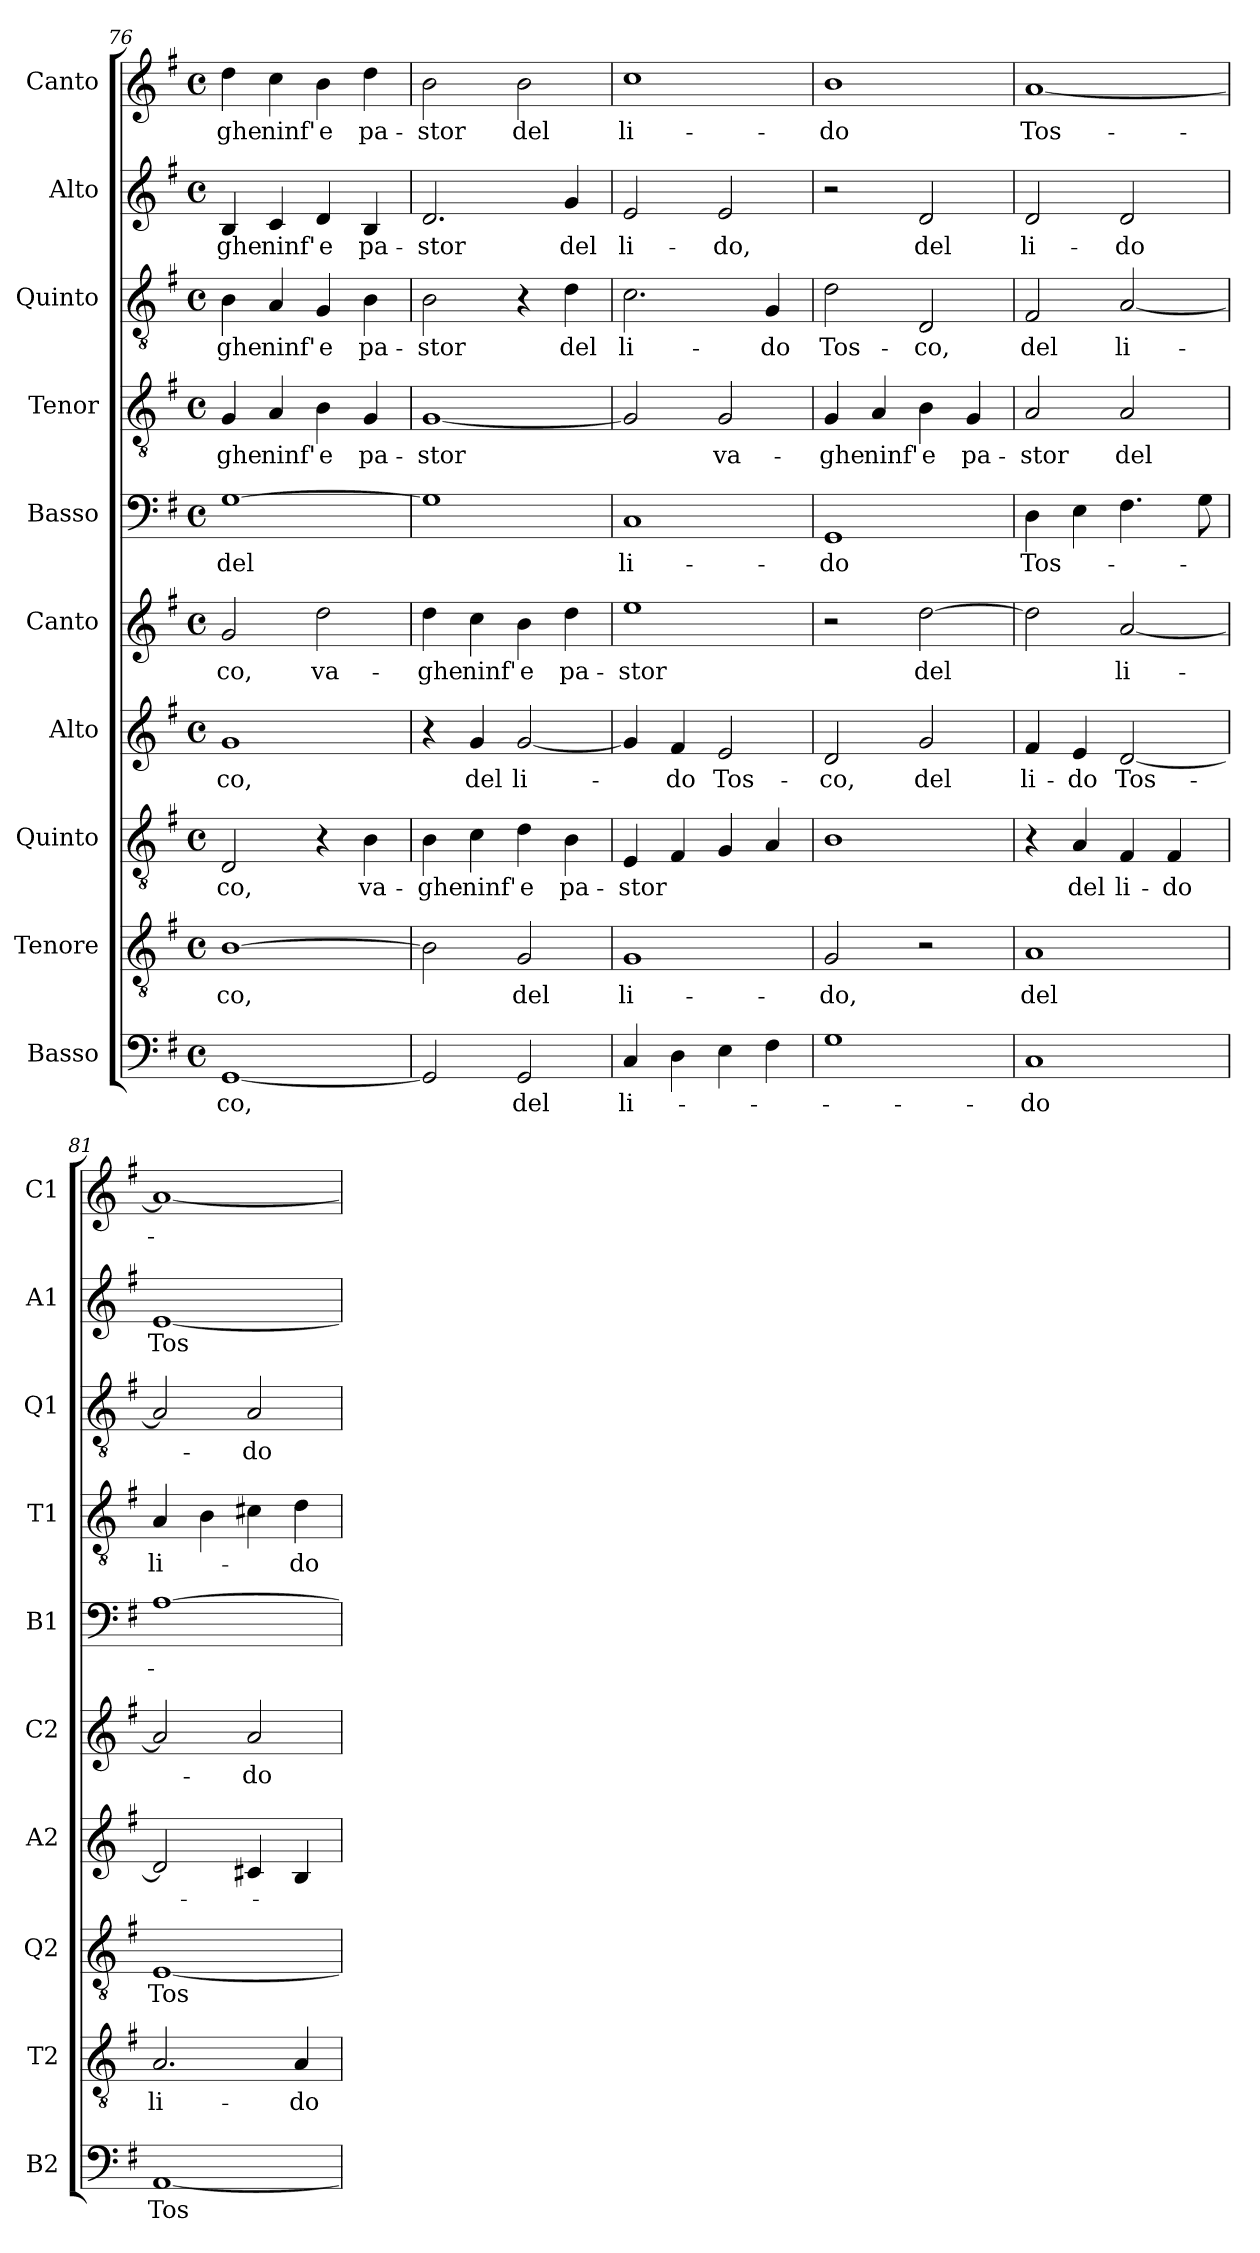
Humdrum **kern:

**kern	**text	**kern	**text	**kern	**text	**kern	**text	**kern	**text	**kern	**text	**kern	**text	**kern	**text	**kern	**text	**kern	**text
*part10	*part10	*part9	*part9	*part8	*part8	*part7	*part7	*part6	*part6	*part5	*part5	*part4	*part4	*part3	*part3	*part2	*part2	*part1	*part1
*staff10	*staff10	*staff9	*staff9	*staff8	*staff8	*staff7	*staff7	*staff6	*staff6	*staff5	*staff5	*staff4	*staff4	*staff3	*staff3	*staff2	*staff2	*staff1	*staff1
*I"Basso	*	*I"Tenore	*	*I"Quinto	*	*I"Alto	*	*I"Canto	*	*I"Basso	*	*I"Tenor	*	*I"Quinto	*	*I"Alto	*	*I"Canto	*
*I'B2	*	*I'T2	*	*I'Q2	*	*I'A2	*	*I'C2	*	*I'B1	*	*I'T1	*	*I'Q1	*	*I'A1	*	*I'C1	*
*clefF4	*	*clefGv2	*	*clefGv2	*	*clefG2	*	*clefG2	*	*clefF4	*	*clefGv2	*	*clefGv2	*	*clefG2	*	*clefG2	*
*k[f#]	*	*k[f#]	*	*k[f#]	*	*k[f#]	*	*k[f#]	*	*k[f#]	*	*k[f#]	*	*k[f#]	*	*k[f#]	*	*k[f#]	*
*G:	*	*G:	*	*G:	*	*G:	*	*G:	*	*G:	*	*G:	*	*G:	*	*G:	*	*G:	*
*M4/4	*	*M4/4	*	*M4/4	*	*M4/4	*	*M4/4	*	*M4/4	*	*M4/4	*	*M4/4	*	*M4/4	*	*M4/4	*
*met(c)	*	*met(c)	*	*met(c)	*	*met(c)	*	*met(c)	*	*met(c)	*	*met(c)	*	*met(c)	*	*met(c)	*	*met(c)	*
=76	=76	=76	=76	=76	=76	=76	=76	=76	=76	=76	=76	=76	=76	=76	=76	=76	=76	=76	=76
!	!LO:LY:b	!	!LO:LY:b	!	!LO:LY:b	!	!LO:LY:b	!	!LO:LY:b	!	!LO:LY:b	!	!LO:LY:b	!	!LO:LY:b	!	!LO:LY:b	!	!LO:LY:b
[1GG	-co,	[1B	-co,	2D/	-co,	1g	-co,	2g/	-co,	[1G	del	4G/	-ghe	4B\	-ghe	4B/	-ghe	4dd\	-ghe
!	!	!	!	!	!	!	!	!	!	!	!	!	!LO:LY:b	!	!LO:LY:b	!	!LO:LY:b	!	!LO:LY:b
.	.	.	.	.	.	.	.	.	.	.	.	4A/	ninf'	4A/	ninf'	4c/	ninf'	4cc\	ninf'
!	!	!	!	!	!	!	!	!	!LO:LY:b	!	!	!	!LO:LY:b	!	!LO:LY:b	!	!LO:LY:b	!	!LO:LY:b
.	.	.	.	4r	.	.	.	2dd\	va-	.	.	4B\	e	4G/	e	4d/	e	4b\	e
!	!	!	!	!	!LO:LY:b	!	!	!	!	!	!	!	!LO:LY:b	!	!LO:LY:b	!	!LO:LY:b	!	!LO:LY:b
.	.	.	.	4B\	va-	.	.	.	.	.	.	4G/	pa-	4B\	pa-	4B/	pa-	4dd\	pa-
=77	=77	=77	=77	=77	=77	=77	=77	=77	=77	=77	=77	=77	=77	=77	=77	=77	=77	=77	=77
!	!	!	!	!	!LO:LY:b	!	!	!	!LO:LY:b	!	!	!	!LO:LY:b	!	!LO:LY:b	!	!LO:LY:b	!	!LO:LY:b
2GG/]	.	2B\]	.	4B\	-ghe	4r	.	4dd\	-ghe	1G]	.	[1G	-stor	2B\	-stor	2.d/	-stor	2b\	-stor
!	!	!	!	!	!LO:LY:b	!	!LO:LY:b	!	!LO:LY:b	!	!	!	!	!	!	!	!	!	!
.	.	.	.	4c\	ninf'	4g/	del	4cc\	ninf'	.	.	.	.	.	.	.	.	.	.
!	!LO:LY:b	!	!LO:LY:b	!	!LO:LY:b	!	!LO:LY:b	!	!LO:LY:b	!	!	!	!	!	!	!	!	!	!LO:LY:b
2GG/	del	2G/	del	4d\	e	[2g/	li-	4b\	e	.	.	.	.	4r	.	.	.	2b\	del
!	!	!	!	!	!LO:LY:b	!	!	!	!LO:LY:b	!	!	!	!	!	!LO:LY:b	!	!LO:LY:b	!	!
.	.	.	.	4B\	pa-	.	.	4dd\	pa-	.	.	.	.	4d\	del	4g/	del	.	.
!!LO:PB:g=z
=78	=78	=78	=78	=78	=78	=78	=78	=78	=78	=78	=78	=78	=78	=78	=78	=78	=78	=78	=78
!	!LO:LY:b	!	!LO:LY:b	!	!LO:LY:b	!	!	!	!LO:LY:b	!	!LO:LY:b	!	!	!	!LO:LY:b	!	!LO:LY:b	!	!LO:LY:b
4C/	li-	1G	li-	4E/	-stor	4g/]	.	1ee	-stor	1C	li-	2G/]	.	2.c\	li-	2e/	li-	1cc	li-
!	!	!	!	!	!	!	!LO:LY:b	!	!	!	!	!	!	!	!	!	!	!	!
4D\	.	.	.	4F#/	.	4f#/	-do	.	.	.	.	.	.	.	.	.	.	.	.
!	!	!	!	!	!	!	!LO:LY:b	!	!	!	!	!	!LO:LY:b	!	!	!	!LO:LY:b	!	!
4E\	.	.	.	4G/	.	2e/	Tos-	.	.	.	.	2G/	va-	.	.	2e/	-do,	.	.
!	!	!	!	!	!	!	!	!	!	!	!	!	!	!	!LO:LY:b	!	!	!	!
4F#\	.	.	.	4A/	.	.	.	.	.	.	.	.	.	4G/	-do	.	.	.	.
=79	=79	=79	=79	=79	=79	=79	=79	=79	=79	=79	=79	=79	=79	=79	=79	=79	=79	=79	=79
!	!	!	!LO:LY:b	!	!	!	!LO:LY:b	!	!	!	!LO:LY:b	!	!LO:LY:b	!	!LO:LY:b	!	!	!	!LO:LY:b
1G	.	2G/	-do,	1B	.	2d/	-co,	2r	.	1GG	-do	4G/	-ghe	2d\	Tos-	2r	.	1b	-do
!	!	!	!	!	!	!	!	!	!	!	!	!	!LO:LY:b	!	!	!	!	!	!
.	.	.	.	.	.	.	.	.	.	.	.	4A/	ninf'	.	.	.	.	.	.
!	!	!	!	!	!	!	!LO:LY:b	!	!LO:LY:b	!	!	!	!LO:LY:b	!	!LO:LY:b	!	!LO:LY:b	!	!
.	.	2r	.	.	.	2g/	del	[2dd\	del	.	.	4B\	e	2D/	-co,	2d/	del	.	.
!	!	!	!	!	!	!	!	!	!	!	!	!	!LO:LY:b	!	!	!	!	!	!
.	.	.	.	.	.	.	.	.	.	.	.	4G/	pa-	.	.	.	.	.	.
=80	=80	=80	=80	=80	=80	=80	=80	=80	=80	=80	=80	=80	=80	=80	=80	=80	=80	=80	=80
!	!LO:LY:b	!	!LO:LY:b	!	!	!	!LO:LY:b	!	!	!	!LO:LY:b	!	!LO:LY:b	!	!LO:LY:b	!	!LO:LY:b	!	!LO:LY:b
1C	-do	1A	del	4r	.	4f#/	li-	2dd\]	.	4D\	Tos-	2A/	-stor	2F#/	del	2d/	li-	[1a	Tos-
!	!	!	!	!	!LO:LY:b	!	!LO:LY:b	!	!	!	!	!	!	!	!	!	!	!	!
.	.	.	.	4A/	del	4e/	-do	.	.	4E\	.	.	.	.	.	.	.	.	.
!	!	!	!	!	!LO:LY:b	!	!LO:LY:b	!	!LO:LY:b	!	!	!	!LO:LY:b	!	!LO:LY:b	!	!LO:LY:b	!	!
.	.	.	.	4F#/	li-	[2d/	Tos-	[2a/	li-	4.F#\	.	2A/	del	[2A/	li-	2d/	-do	.	.
!	!	!	!	!	!LO:LY:b	!	!	!	!	!	!	!	!	!	!	!	!	!	!
.	.	.	.	4F#/	-do	.	.	.	.	.	.	.	.	.	.	.	.	.	.
.	.	.	.	.	.	.	.	.	.	8G\	.	.	.	.	.	.	.	.	.
=81	=81	=81	=81	=81	=81	=81	=81	=81	=81	=81	=81	=81	=81	=81	=81	=81	=81	=81	=81
!	!LO:LY:b	!	!LO:LY:b	!	!LO:LY:b	!	!	!	!	!	!	!	!LO:LY:b	!	!	!	!LO:LY:b	!	!
[1AA	Tos-	2.A/	li-	[1E	Tos-	2d/]	.	2a/]	.	[1A	.	4A/	li-	2A/]	.	[1e	Tos-	1a_	.
.	.	.	.	.	.	.	.	.	.	.	.	4B\	.	.	.	.	.	.	.
!	!	!	!	!	!	!	!	!	!LO:LY:b	!	!	!	!	!	!LO:LY:b	!	!	!	!
.	.	.	.	.	.	4c#X/	.	2a/	-do	.	.	4c#X\	.	2A/	-do	.	.	.	.
!	!	!	!LO:LY:b	!	!	!	!	!	!	!	!	!	!LO:LY:b	!	!	!	!	!	!
.	.	4A/	-do	.	.	4B/	.	.	.	.	.	4d\	-do	.	.	.	.	.	.
=	=	=	=	=	=	=	=	=	=	=	=	=	=	=	=	=	=	=	=
*-	*-	*-	*-	*-	*-	*-	*-	*-	*-	*-	*-	*-	*-	*-	*-	*-	*-	*-	*-
